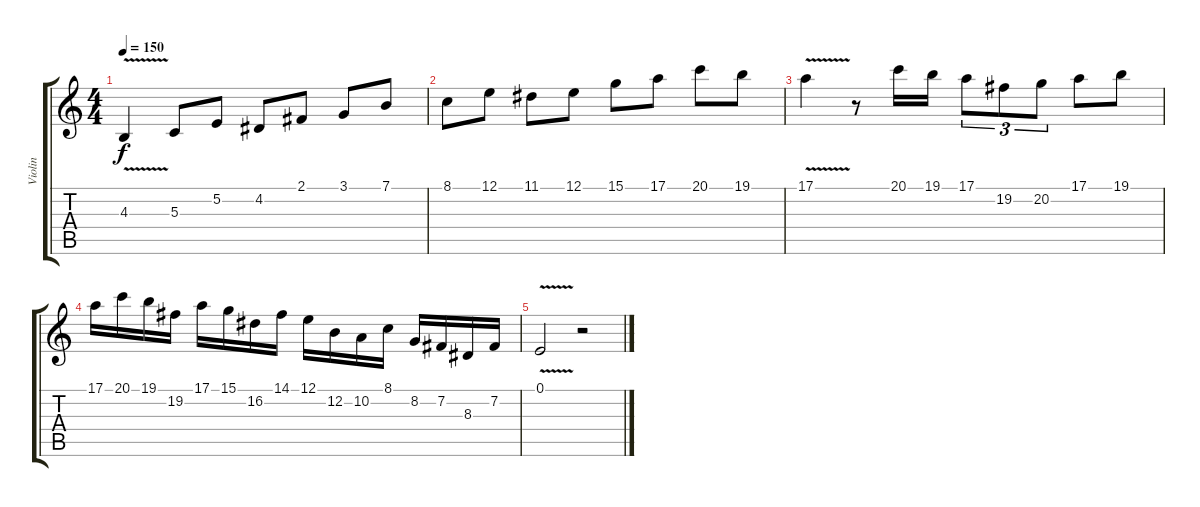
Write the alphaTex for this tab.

\track ("Violin" "Violin") {instrument violin}
\staff {score tabs}
\tuning (E4 B3 G3 D3 A2 E2) {hide}
\ts (4 4)
\tempo 150
\clef g2
\ks c
4.3{v}.4{dy f} 5.3.8 5.2.8 4.2.8 2.1.8 3.1.8 7.1.8 |
8.1.8 12.1.8 11.1.8 12.1.8 15.1.8 17.1.8 20.1.8 19.1.8 |
17.1{v}.4 r.8 20.1.16 19.1.16 17.1.8{tu (3 2)} 19.2.8{tu (3 2)} 20.2.8{tu (3 2)} 17.1.8 19.1.8 |
17.1.16 20.1.16 19.1.16 19.2.16 17.1.16 15.1.16 16.2.16 14.1.16 12.1.16 12.2.16 10.2.16 8.1.16 8.2.16 7.2.16 8.3.16 7.2.16 |
0.1{v}.2 r.2
